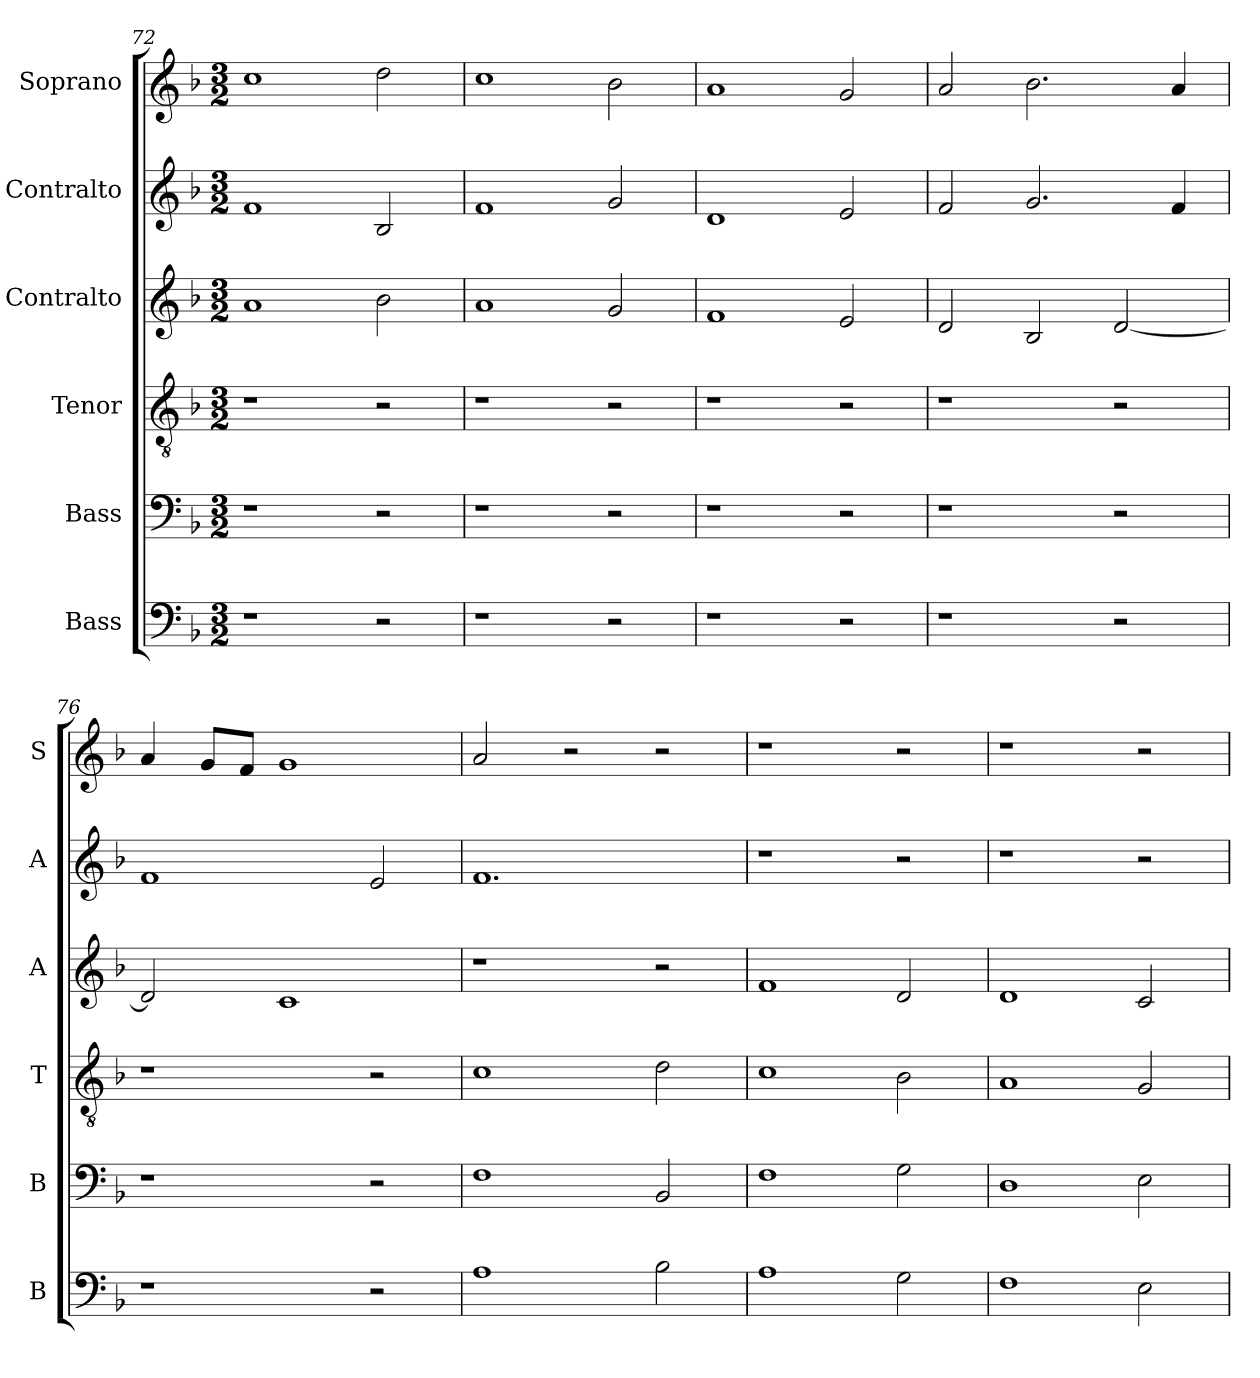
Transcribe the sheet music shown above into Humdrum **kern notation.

**kern	**kern	**kern	**kern	**kern	**kern
*part6	*part5	*part4	*part3	*part2	*part1
*staff6	*staff5	*staff4	*staff3	*staff2	*staff1
*I"Bass	*I"Bass	*I"Tenor	*I"Contralto	*I"Contralto	*I"Soprano
*I'B	*I'B	*I'T	*I'A	*I'A	*I'S
*clefF4	*clefF4	*clefGv2	*clefG2	*clefG2	*clefG2
*k[b-]	*k[b-]	*k[b-]	*k[b-]	*k[b-]	*k[b-]
*F:ion	*F:ion	*F:ion	*F:ion	*F:ion	*F:ion
*M3/2	*M3/2	*M3/2	*M3/2	*M3/2	*M3/2
=72	=72	=72	=72	=72	=72
1r	1r	1r	1a	1f	1cc
2r	2r	2r	2b-	2B-	2dd
=73	=73	=73	=73	=73	=73
1r	1r	1r	1a	1f	1cc
2r	2r	2r	2g	2g	2b-
=74	=74	=74	=74	=74	=74
1r	1r	1r	1f	1d	1a
2r	2r	2r	2e	2e	2g
=75	=75	=75	=75	=75	=75
1r	1r	1r	2d	2f	2a
.	.	.	2B-	2.g	2.b-
2r	2r	2r	[2d	.	.
.	.	.	.	4f	4a
=76	=76	=76	=76	=76	=76
1r	1r	1r	2d]	1f	4a
.	.	.	.	.	8g/L
.	.	.	.	.	8f/J
.	.	.	1c	.	1g
2r	2r	2r	.	2e	.
=77	=77	=77	=77	=77	=77
1A	1F	1c	1r	1.f	2a
.	.	.	.	.	2r
2B-	2BB-	2d	2r	.	2r
=78	=78	=78	=78	=78	=78
1A	1F	1c	1f	1r	1r
2G	2G	2B-	2d	2r	2r
=79	=79	=79	=79	=79	=79
1F	1D	1A	1d	1r	1r
2E	2E	2G	2c	2r	2r
=	=	=	=	=	=
*-	*-	*-	*-	*-	*-
